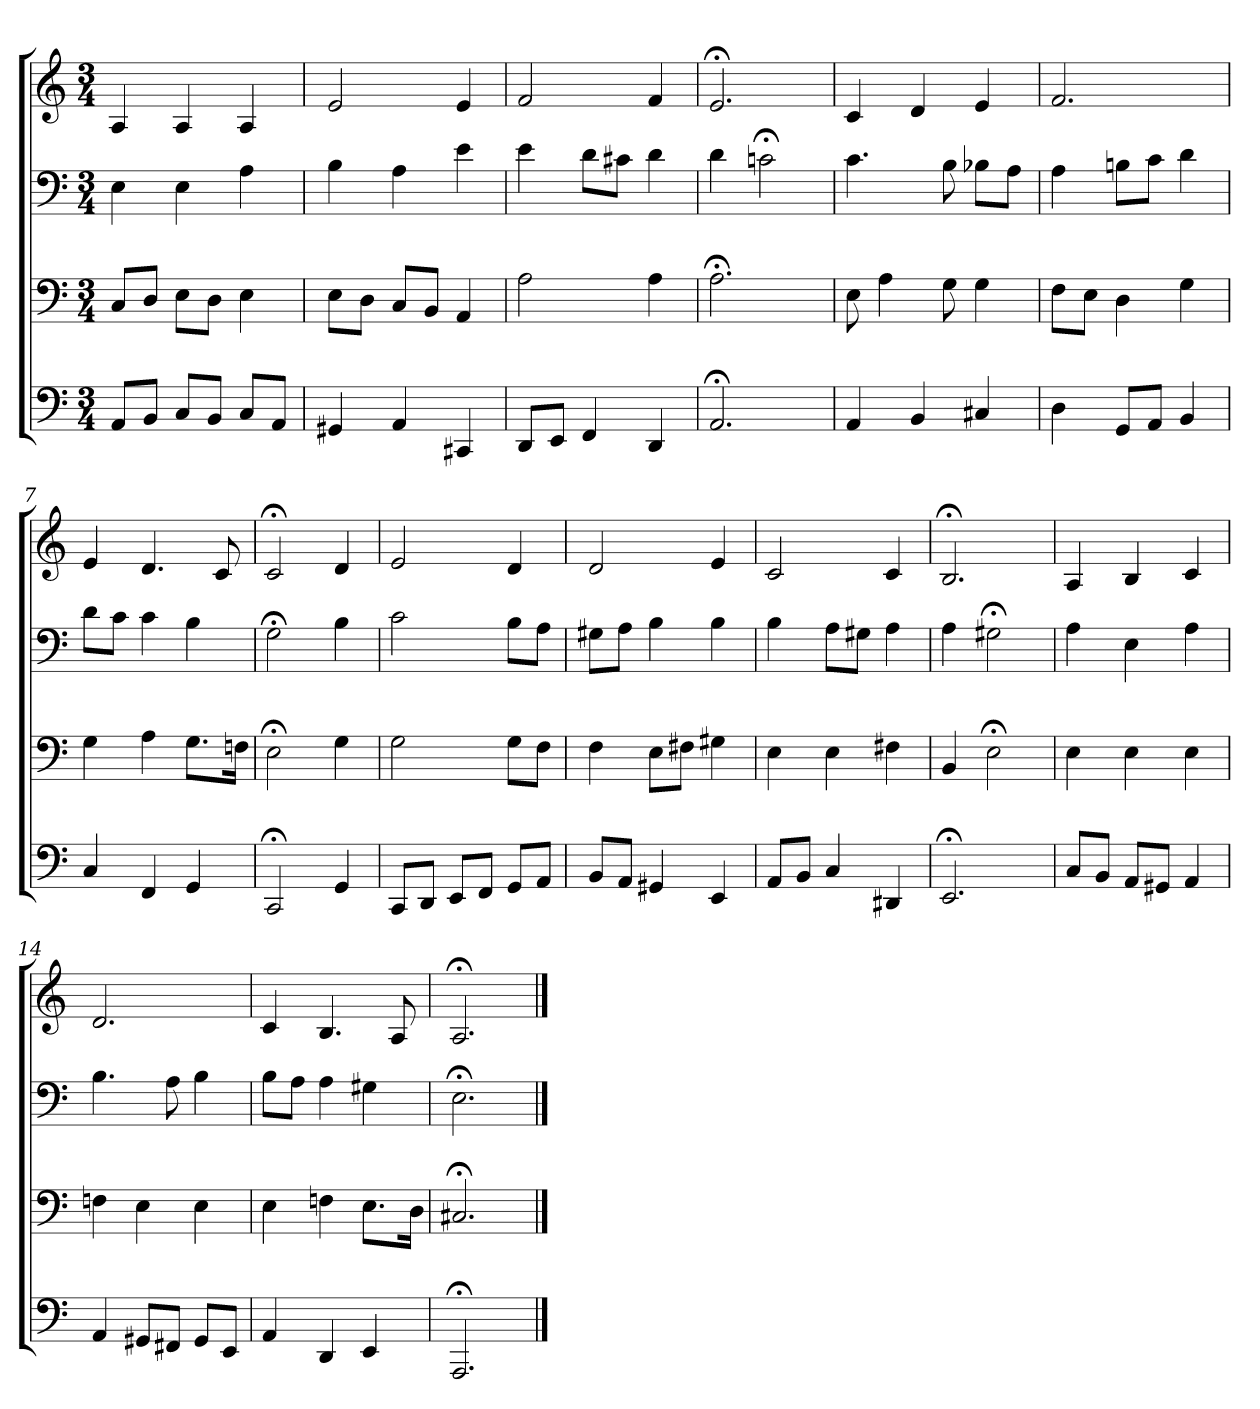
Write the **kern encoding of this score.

**kern	**kern	**kern	**kern
*part4	*part3	*part2	*part1
*staff4	*staff3	*staff2	*staff1
*clefF4	*clefF4	*clefF4	*clefG2
*k[]	*k[]	*k[]	*k[]
*C:	*C:	*C:	*a:
*M3/4	*M3/4	*M3/4	*M3/4
=1	=1	=1	=1
8AA/L	8C/L	4E	4A
8BB/J	8D/J	.	.
8C/L	8E\L	4E	4A
8BB/J	8D\J	.	.
8C/L	4E	4A	4A
8AA/J	.	.	.
=2	=2	=2	=2
4GG#X	8E\L	4B	2e
.	8D\J	.	.
4AA	8C/L	4A	.
.	8BB/J	.	.
4CC#X	4AA	4e	4e
=3	=3	=3	=3
8DD/L	2A	4e	2f
8EE/J	.	.	.
4FF	.	8d\L	.
.	.	8c#X\J	.
4DD	4A	4d	4f
=4	=4	=4	=4
2.AA;<	2.A;<	4d	2.e;<
.	.	2cn;<	.
=5	=5	=5	=5
4AA	8E	4.c	4c
.	4A	.	.
4BB	.	.	4d
.	8G	8B	.
4C#X	4G	8B-X\L	4e
.	.	8A\J	.
=6	=6	=6	=6
4D	8F\L	4A	2.f
.	8E\J	.	.
8GG/L	4D	8Bn\L	.
8AA/J	.	8c\J	.
4BB	4G	4d	.
=7	=7	=7	=7
4C	4G	8d\L	4e
.	.	8c\J	.
4FF	4A	4c	4.d
4GG	8.G\L	4B	.
.	.	.	8c
.	16Fn\Jk	.	.
=8	=8	=8	=8
2CC;<	2E;<	2G;<	2c;<
4GG	4G	4B	4d
=9	=9	=9	=9
8CC/L	2G	2c	2e
8DD/J	.	.	.
8EE/L	.	.	.
8FF/J	.	.	.
8GG/L	8G\L	8B\L	4d
8AA/J	8F\J	8A\J	.
=10	=10	=10	=10
8BB/L	4F	8G#X\L	2d
8AA/J	.	8A\J	.
4GG#X	8E\L	4B	.
.	8F#X\J	.	.
4EE	4G#X	4B	4e
=11	=11	=11	=11
8AA/L	4E	4B	2c
8BB/J	.	.	.
4C	4E	8A\L	.
.	.	8G#X\J	.
4DD#X	4F#X	4A	4c
=12	=12	=12	=12
2.EE;<	4BB	4A	2.B;<
.	2E;<	2G#X;<	.
=13	=13	=13	=13
8C/L	4E	4A	4A
8BB/J	.	.	.
8AA/L	4E	4E	4B
8GG#X/J	.	.	.
4AA	4E	4A	4c
=14	=14	=14	=14
4AA	4Fn	4.B	2.d
8GG#X/L	4E	.	.
8FF#X/J	.	8A	.
8GG#/L	4E	4B	.
8EE/J	.	.	.
=15	=15	=15	=15
4AA	4E	8B\L	4c
.	.	8A\J	.
4DD	4Fn	4A	4.B
4EE	8.E\L	4G#X	.
.	.	.	8A
.	16D\Jk	.	.
=16	=16	=16	=16
2.AAA;<	2.C#X;<	2.E;<	2.A;<
==	==	==	==
*-	*-	*-	*-
